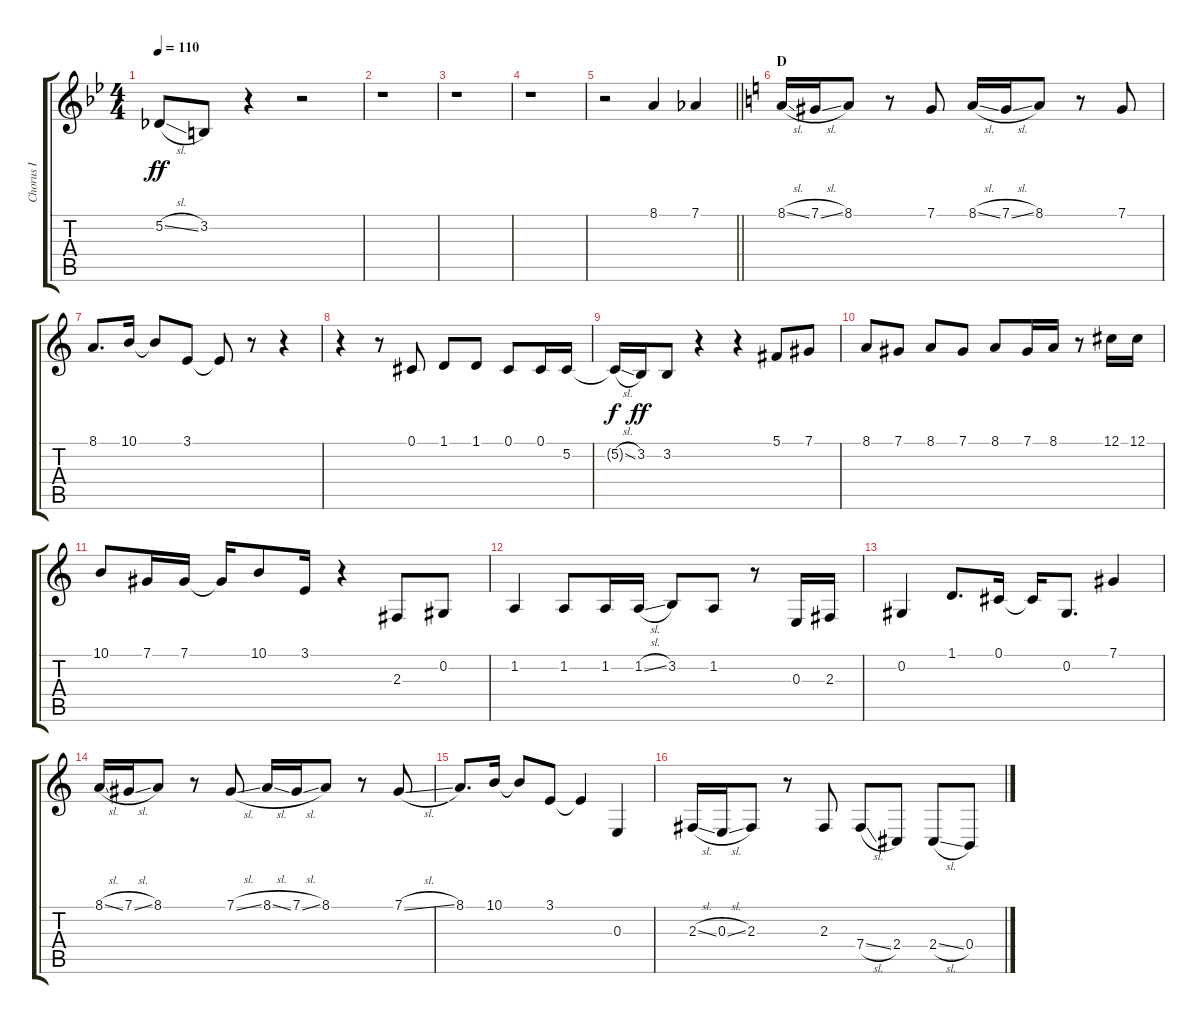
\track ("Chorus I" "Chorus I") {instrument voiceoohs}
\staff {score tabs}
\tuning (Db4 Ab3 E3 B2 Gb2 B1) {hide}
\ts (4 4)
\tempo 110
\clef g2
\ks bb
5.2{sl}.8{dy ff} 3.2.8 r.4 r.2 |
r.1 |
r.1 |
r.1 |
\barLineRight lightlight
r.2 8.1.4 7.1.4 |
\section ("" "D")
\ks c
8.1{sl}.16 7.1{sl}.16 8.1.8 r.8 7.1.8 8.1{sl}.16 7.1{sl}.16 8.1.8 r.8 7.1.8 |
8.1.8{d} 10.1.16 10.1{t}.8 3.1.8 3.1{t}.8 r.8 r.4 |
r.4 r.8 0.1.8 1.1.8 1.1.8 0.1.8 0.1.16 5.2.16 |
5.2{sl t}.16{dy f} 3.2.16{dy ff} 3.2.8 r.4 r.4 5.1.8 7.1.8 |
8.1.8 7.1.8 8.1.8 7.1.8 8.1.8 7.1.16 8.1.16 r.8 12.1.16 12.1.16 |
10.1.8 7.1.16 7.1.16 7.1{t}.16 10.1.8 3.1.16 r.4 2.3.8 0.2.8 |
1.2.4 1.2.8 1.2.16 1.2{sl}.16 3.2.8 1.2.8 r.8 0.3.16 2.3.16 |
0.2.4 1.1.8{d} 0.1.16 0.1{t}.16 0.2.8{d} 7.1.4 |
8.1{sl}.16 7.1{sl}.16 8.1.8 r.8 7.1{sl}.8 8.1{sl}.16 7.1{sl}.16 8.1.8 r.8 7.1{sl}.8 |
8.1.8{d} 10.1.16 10.1{t}.8 3.1.8 3.1{t}.4 0.3.4 |
2.3{sl}.16 0.3{sl}.16 2.3.8 r.8 2.3.8 7.4{sl}.8 2.4.8 2.4{sl}.8 0.4.8
